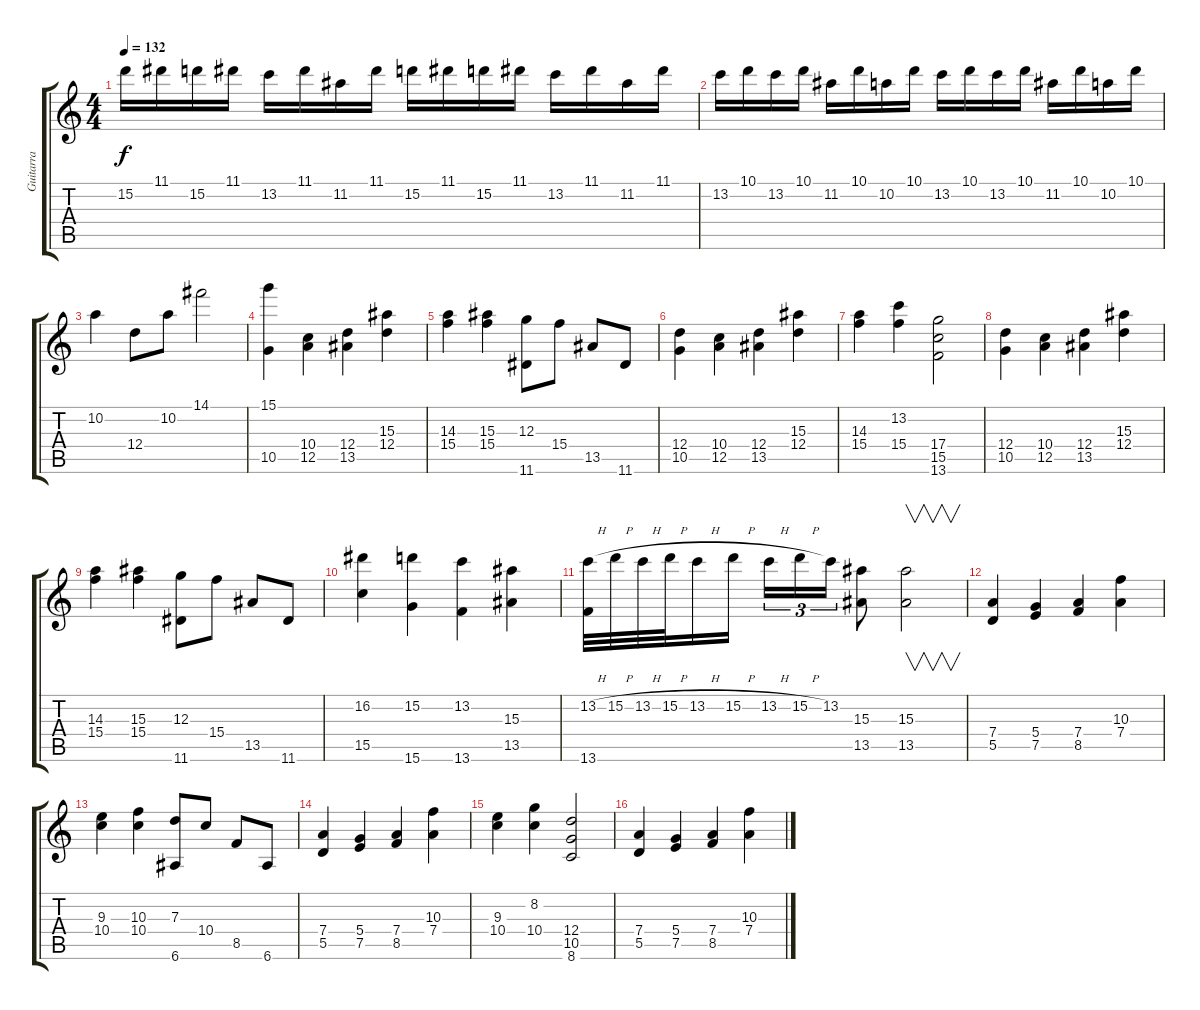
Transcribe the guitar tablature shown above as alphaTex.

\track ("Guitarra" "Guitarra") {instrument acousticguitarnylon}
\staff {score tabs}
\tuning (E4 B3 G3 D3 A2 E2) {hide}
\ts (4 4)
\tempo 132
\clef g2
\ks c
15.2.16{dy f} 11.1.16 15.2.16 11.1.16 13.2.16 11.1.16 11.2.16 11.1.16 15.2.16 11.1.16 15.2.16 11.1.16 13.2.16 11.1.16 11.2.16 11.1.16 |
13.2.16 10.1.16 13.2.16 10.1.16 11.2.16 10.1.16 10.2.16 10.1.16 13.2.16 10.1.16 13.2.16 10.1.16 11.2.16 10.1.16 10.2.16 10.1.16 |
10.2.4 12.4.8 10.2.8 14.1.2 |
(15.1 10.5).4 (10.4 12.5).4 (12.4 13.5).4 (15.3 12.4).4 |
(14.3 15.4).4 (15.3 15.4).4 (12.3 11.6).8 15.4.8 13.5.8 11.6.8 |
(12.4 10.5).4 (10.4 12.5).4 (12.4 13.5).4 (15.3 12.4).4 |
(14.3 15.4).4 (13.2 15.4).4 (17.4 15.5 13.6).2 |
(12.4 10.5).4 (10.4 12.5).4 (12.4 13.5).4 (15.3 12.4).4 |
(14.3 15.4).4 (15.3 15.4).4 (12.3 11.6).8 15.4.8 13.5.8 11.6.8 |
(16.2 15.5).4 (15.2 15.6).4 (13.2 13.6).4 (15.3 13.5).4 |
(13.2{h} 13.6).32 15.2{h}.32 13.2{h}.32 15.2{h}.32 13.2{h}.16 15.2{h}.16 13.2{h}.16{tu (3 2)} 15.2{h}.16{tu (3 2)} 13.2.16{tu (3 2)} (15.3 13.5).8 (15.3 13.5).2{v} |
(7.4 5.5).4 (5.4 7.5).4 (7.4 8.5).4 (10.3 7.4).4 |
(9.3 10.4).4 (10.3 10.4).4 (7.3 6.6).8 10.4.8 8.5.8 6.6.8 |
(7.4 5.5).4 (5.4 7.5).4 (7.4 8.5).4 (10.3 7.4).4 |
(9.3 10.4).4 (8.2 10.4).4 (12.4 10.5 8.6).2 |
(7.4 5.5).4 (5.4 7.5).4 (7.4 8.5).4 (10.3 7.4).4
